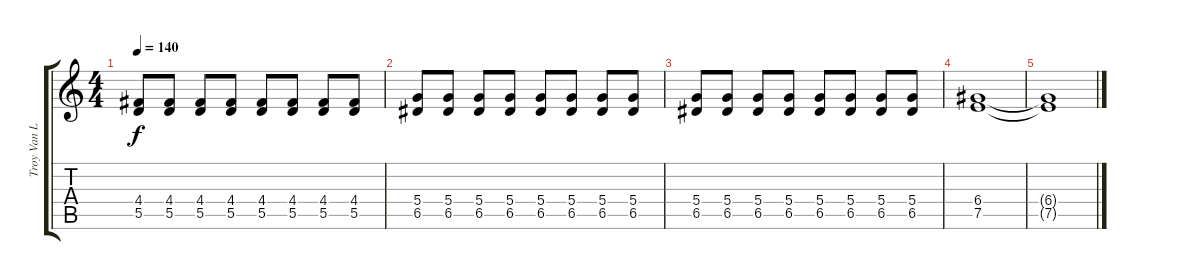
\track ("Troy Van Leeuwen (Rhythym)" "Troy Van L") {instrument distortionguitar}
\staff {score tabs}
\tuning (E4 B3 G3 D3 A2 E2) {hide}
\ts (4 4)
\tempo 140
\clef g2
\ks c
(4.4 5.5).8{dy f} (4.4 5.5).8 (4.4 5.5).8 (4.4 5.5).8 (4.4 5.5).8 (4.4 5.5).8 (4.4 5.5).8 (4.4 5.5).8 |
(5.4 6.5).8 (5.4 6.5).8 (5.4 6.5).8 (5.4 6.5).8 (5.4 6.5).8 (5.4 6.5).8 (5.4 6.5).8 (5.4 6.5).8 |
(5.4 6.5).8 (5.4 6.5).8 (5.4 6.5).8 (5.4 6.5).8 (5.4 6.5).8 (5.4 6.5).8 (5.4 6.5).8 (5.4 6.5).8 |
(6.4 7.5).1 |
(6.4{t} 7.5{t}).1
